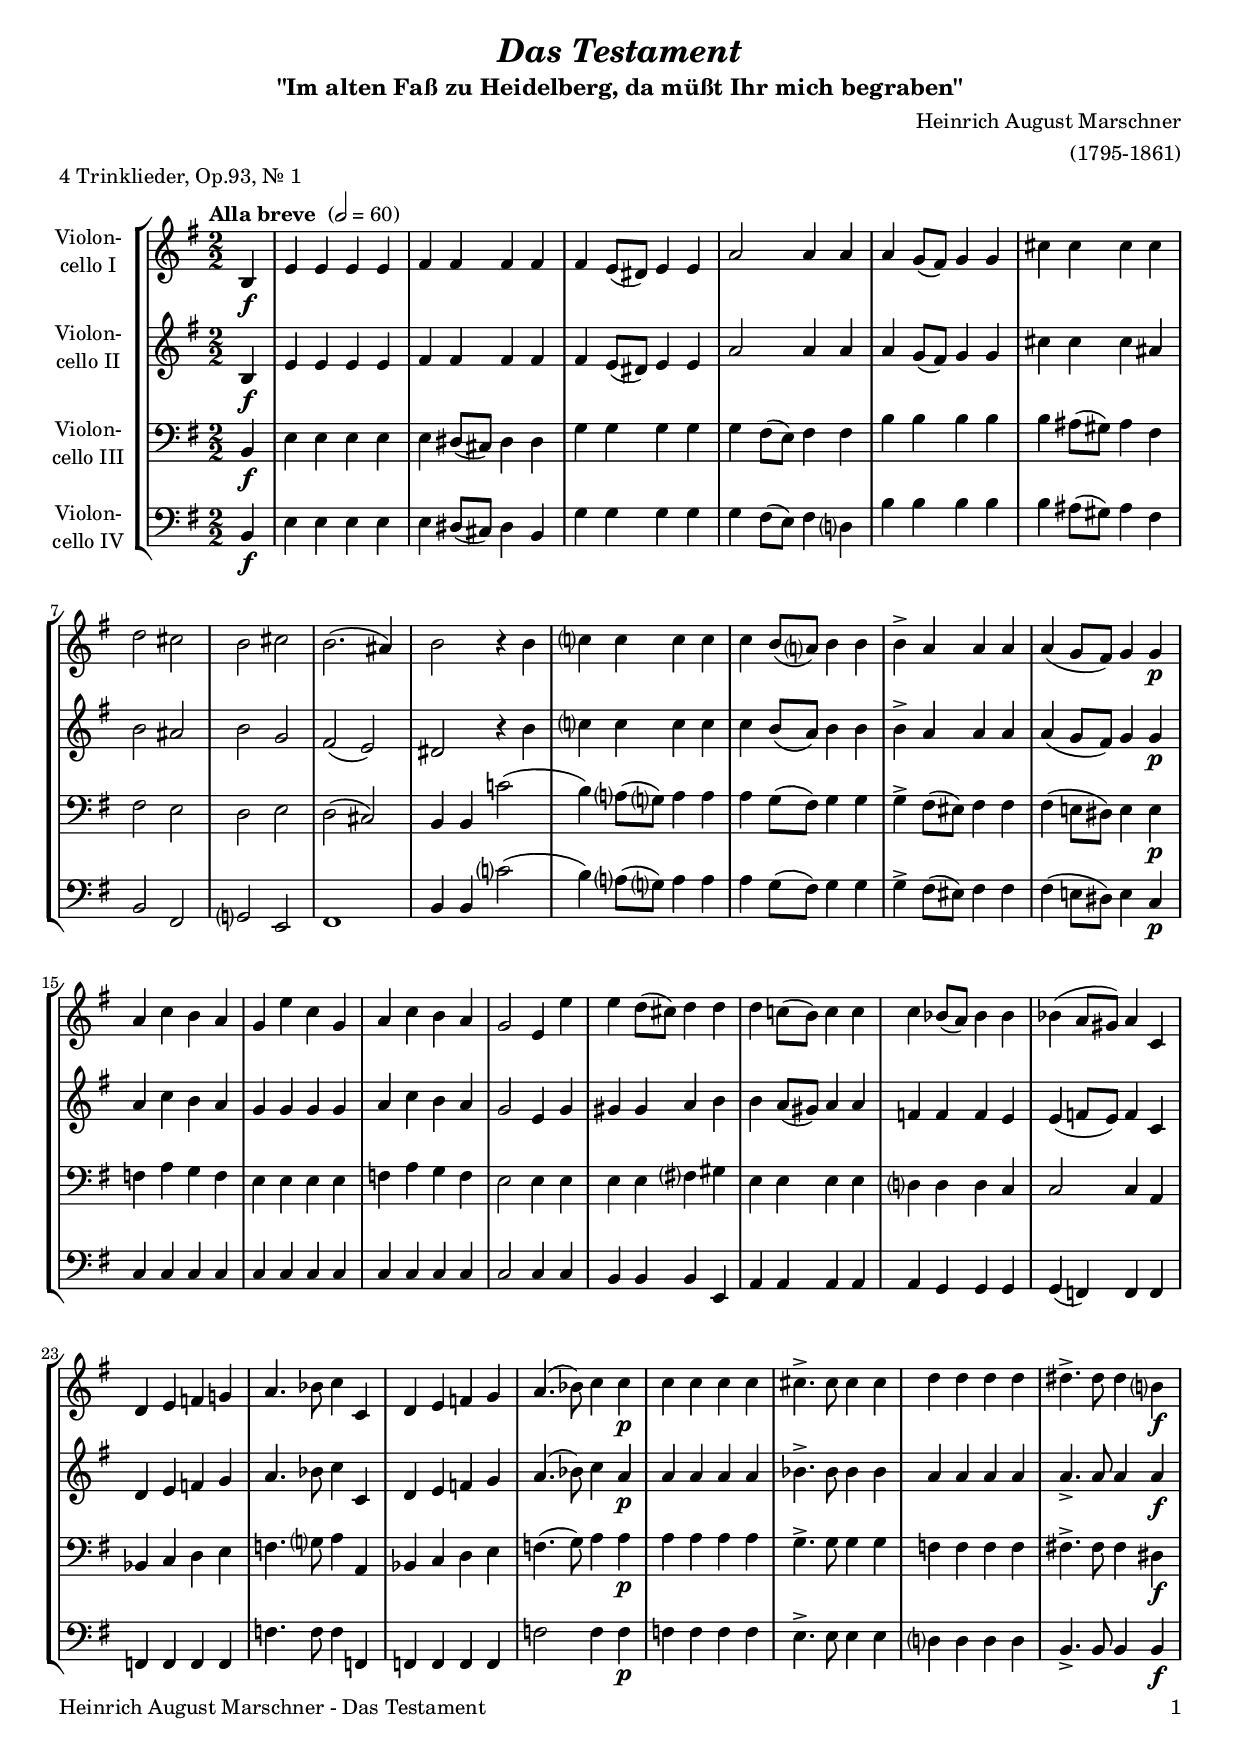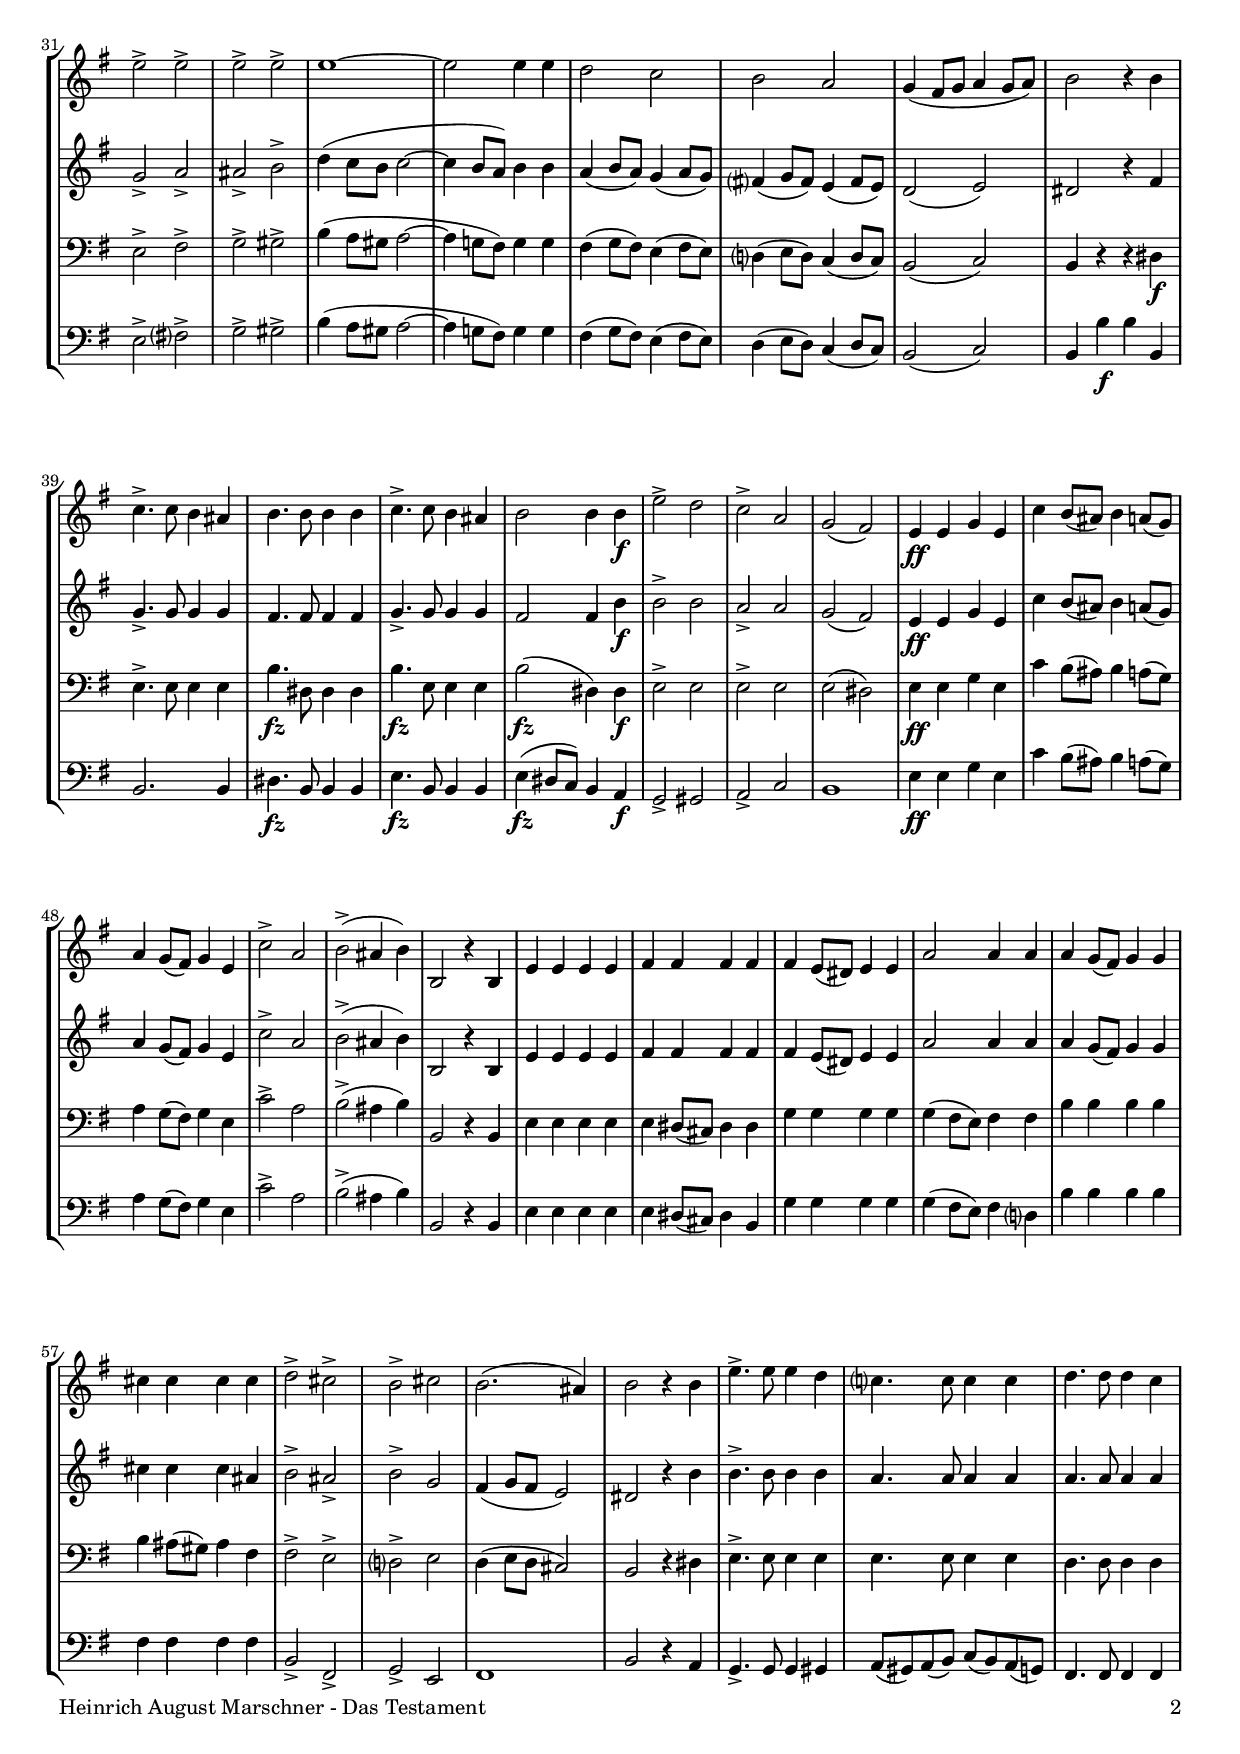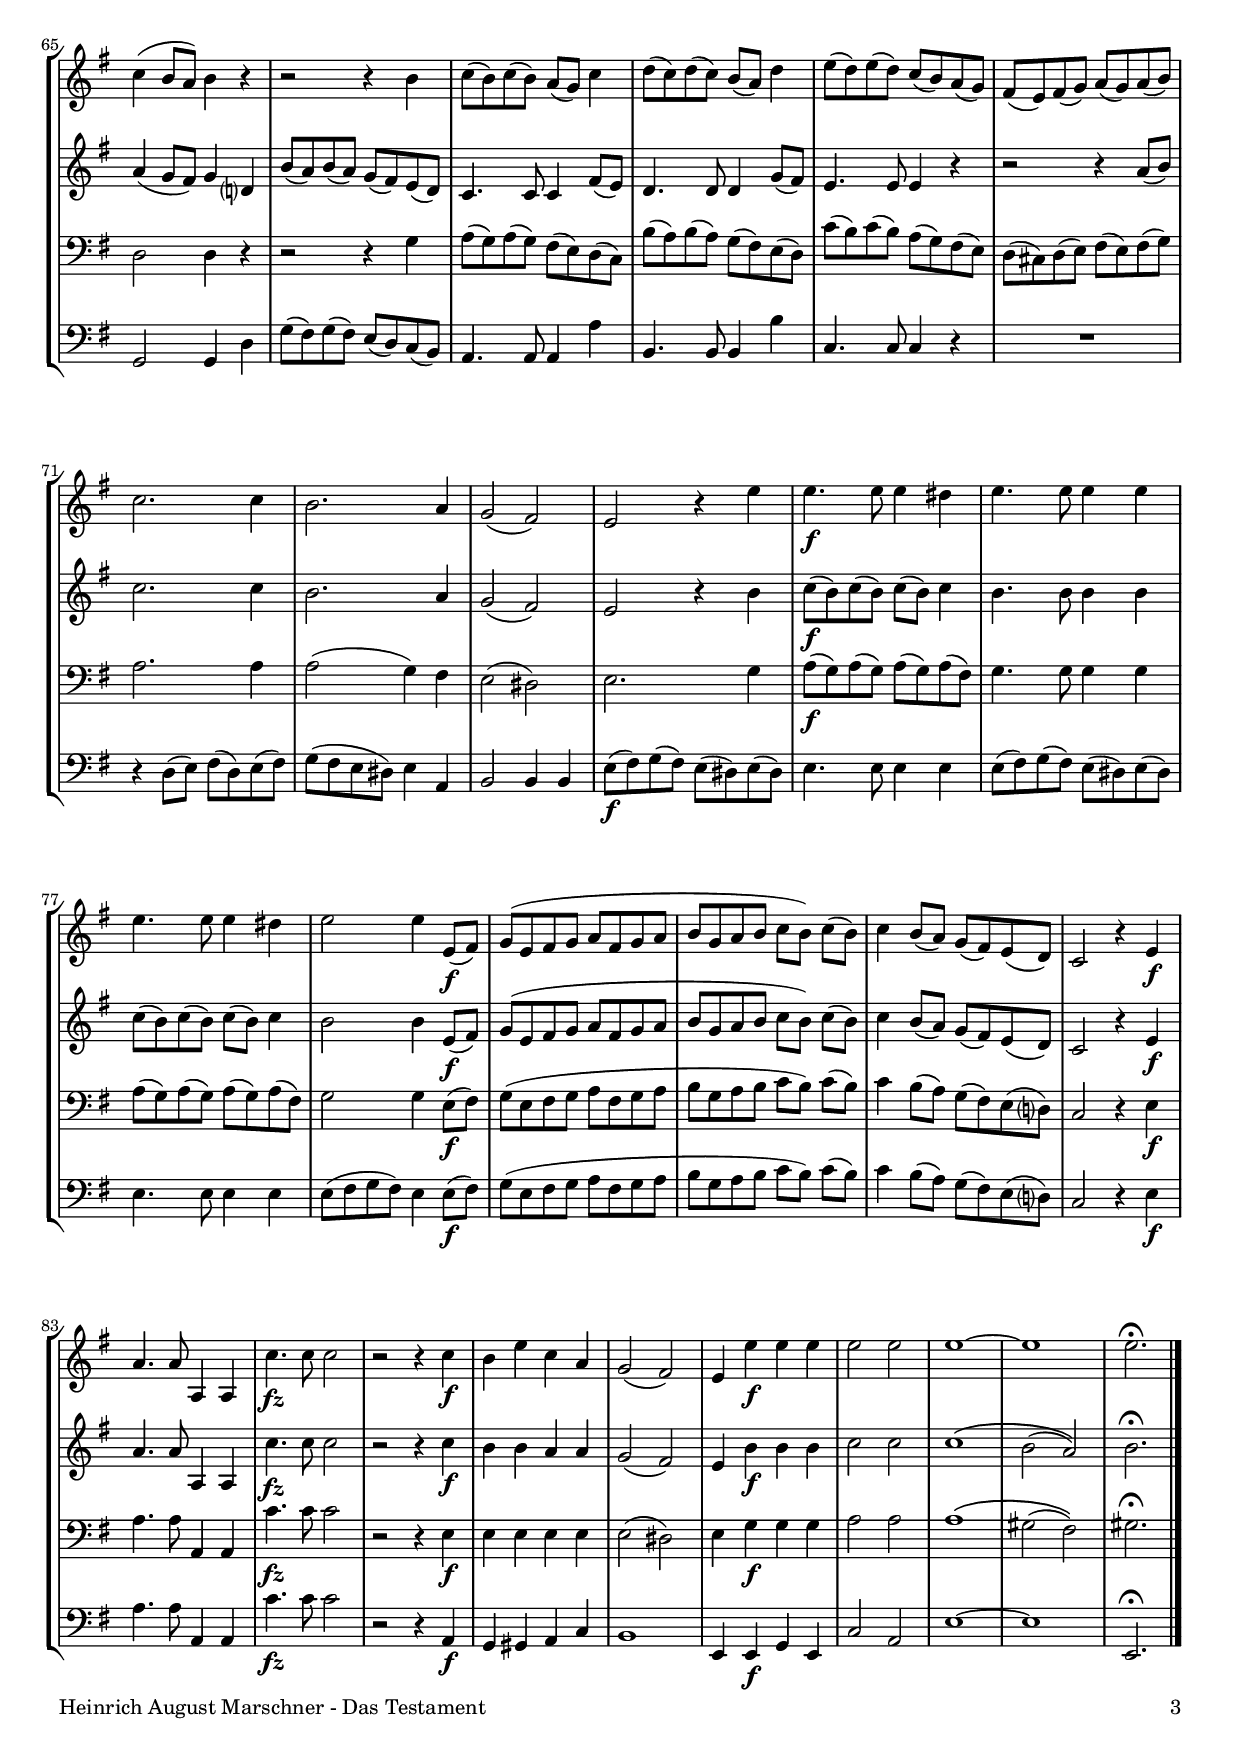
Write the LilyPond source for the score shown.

\version "2.18.2"
\include "deutsch.ly"
  
#(set-global-staff-size 18)

\header {
  title     = \markup \bold \italic "Das Testament"
  subtitle  = "\"Im alten Faß zu Heidelberg, da müßt Ihr mich begraben\""
  composer  = "Heinrich August Marschner"
  arranger  = "(1795-1861)"
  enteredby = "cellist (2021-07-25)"
  piece     = "4 Trinklieder, Op.93, Nr. 1"
}

voiceconsts = {
  \key g \minor
  \time 2/2
  \clef "bass"
  \numericTimeSignature
  \compressEmptyMeasures
  % Set default beaming for all staves
%  \set Timing.beamExceptions = #'()
%  \set Timing.baseMoment     = #(ly:make-moment 1 4)
%  \set Timing.beatStructure  = #'(1 1 1)
  \tempo "Alla breve " 2=60
}

micl = "clarinet"
mifl = "flute"
miob = "oboe"
mifh = "french horn"
misx = "tenor sax"
mist = "string ensemble 1"
miba = "cello"

daca = \mark \markup \box \italic "D.C."

va = \relative c' {
  \voiceconsts
  \clef "treble"

  \partial 4 d4\f
  g g g g
  a a a a
  a g8( fis) g4 g
  c2 c4 c
  c b8( a) b4 b
  e e e e
  f2 e
  d e

  d2.( cis4)
  d2 r4 d
  es? es es es
  es d8( c?) d4 d
  d-> c c c
  c( b8 a) b4 b\p
  c es d c
  b g' es b

  c es d c
  b2 g4 g'
  g f8( e) f4 f
  f es!8( d) es4 es
  es des8( c) des4 des
  des( c8 h) c4 es,
  f g as b!
  c4. des8 es4 es,

  f g as b
  c4.( des8) es4 es\p
  es es es es
  e4.-> e8 e4 e
  f f f f
  fis4.-> fis8 fis4 d?\f
  g2-> g->
  g-> g->

  g1~
  g2 g4 g
  f2 es
  d c
  b4( a8 b c4 b8 c)
  d2 r4 d
  es4.-> es8 d4 cis

  d4. d8 d4 d
  es4.-> es8 d4 cis
  d2 d4 d\f
  g2-> f
  es-> c
  b( a)
  g4\ff g b g
  es' d8( cis) d4 c8( b)
  c4 b8( a) b4 g

  es'2-> c
  d(-> cis4 d)
  d,2 r4 d
  g g g g
  a a a a
  a g8( fis) g4 g
  c2 c4 c
  c b8( a) b4 b
  e e e e

  f2-> e->
  d-> e
  d2.( cis4)
  d2 r4 d
  g4.-> g8 g4 f
  es?4. es8 es4 es
  f4. f8 f4 es
  es( d8 c) d4 r

  r2 r4 d
  es8( d) es( d) c( b) es4
  f8( es) f( es) d( c) f4
  g8( f) g( f) es( d) c( b)
  a( g) a( b) c( b) c( d)
  es2. es4

  d2. c4
  b2( a)
  g r4 g'
  g4.\f g8 g4 fis
  g4. g8 g4 g
  g4. g8 g4 fis
  g2 g4 g,8(\f a)

  b( g a b c a b c
  d b c d es d) es[( d)]
  es4 d8( c) b( a) g( f)
  es2 r4 g\f
  c4. c8 c,4 c
  es'4.\fz es8 es2
  r r4 es\f
  d g es c

  b2( a)
  g4 g'\f g g
  g2 g
  g1~
  g
  g2.\fermata \bar "|."
}

vb = \relative c' {
  \voiceconsts
  \clef "treble"

  \partial 4 d4\f
  g g g g
  a a a a
  a g8( fis) g4 g
  c2 c4 c
  c b8( a) b4 b
  e e e cis
  d2 cis
  d b

  a( g)
  fis r4 d'
  es? es es es
  es d8( c) d4 d
  d-> c c c
  c( b8 a) b4 b\p
  c es d c
  b b b b

  c es d c
  b2 g4 b
  h h c d
  d c8( h) c4 c
  as as as g
  g( as8 g) as4 es
  f g as b
  c4. des8 es4 es,

  f g as b
  c4.( des8) es4 c\p
  c c c c
  des4.-> des8 des4 des
  c c c c
  c4.-> c8 c4 c\f
  b2-> c->
  cis-> d->

  f4( es8 d es2~
  es4 d8 c) d4 d
  c( d8 c) b4( c8 b)
  a?4( b8 a) g4( a8 g)
  f2( g)
  fis r4 a
  b4.-> b8 b4 b

  a4. a8 a4 a
  b4.-> b8 b4 b
  a2 a4 d\f
  d2-> d
  c-> c
  b( a)
  g4\ff g b g
  es' d8( cis) d4 c8( b)
  c4 b8( a) b4 g

  es'2-> c
  d2(-> cis4 d)
  d,2 r4 d
  g g g g
  a a a a
  a g8( fis) g4 g
  c2 c4 c
  c b8( a) b4 b
  e e e cis

  d2-> cis->
  d-> b
  a4( b8 a g2)
  fis r4 d'
  d4.-> d8 d4 d
  c4. c8 c4 c
  c4. c8 c4 c
  c( b8 a) b4 f?

  d'8( c) d( c) b( a) g( f)
  es4. es8 es4 a8( g)
  f4. f8 f4 b8( a)
  g4. g8 g4 r
  r2 r4 c8( d)
  es2. es4

  d2. c4
  b2( a)
  g r4 d'
  es8(\f d) es( d) es( d) es4
  d4. d8 d4 d
  es8( d) es( d) es( d) es4
  d2 d4 g,8(\f a)

  b( g a b c a b c
  d b c d es d) es[( d)]
  es4 d8( c) b( a) g( f)
  es2 r4 g\f
  c4. c8 c,4 c
  es'4.\fz es8 es2
  r r4 es\f
  d d c c

  b2( a)
  g4 d'\f d d
  es2 es
  es1\(
  d2( c)\)
  d2.\fermata \bar "|."
}

vc = \relative c {
  \voiceconsts
  \clef "bass"

  \partial 4 d4\f
  g g g g
  g fis8( e) fis4 fis
  b b b b
  b a8( g) a4 a
  d d d d
  d cis8( h) cis4 a
  a2 g
  f g

  f( e)
  d4 d es'!2(
  d4) c?8( b?) c4 c
  c b8( a) b4 b
  b-> a8( gis) a4 a
  a( g!8 fis) g4 g\p
  as c b as
  g g g g

  as c b as
  g2 g4 g
  g g a? h
  g g g g
  f? f f es
  es2 es4 c
  des es f g
  as4. b?8 c4 c,

  des es f g
  as4.( b8) c4 c\p
  c c c c
  b4.-> b8 b4 b
  as as as as
  a!4.-> a8 a4 fis\f
  g2-> a->
  b-> h->

  d4( c8 h c2~
  c4 b!8 a) b4 b
  a( b8 a) g4( a8 g)
  f?4( g8 f) es4( f8 es)
  d2( es)
  d4 r r fis\f
  g4.-> g8 g4 g

  d'4.\fz fis,8 fis4 fis
  d'4.\fz g,8 g4 g
  d'2(\fz fis,4) fis\f
  g2-> g
  g-> g
  g( fis)
  g4\ff g b g
  es' d8( cis) d4 c8( b)
  c4 b8( a) b4 g

  es'2-> c
  d2(-> cis4 d)
  d,2 r4 d
  g g g g
  g fis8( e) fis4 fis
  b b b b
  b( a8 g) a4 a
  d d d d
  d cis8( h) cis4 a

  a2-> g->
  f?-> g
  f4( g8 f e2)
  d r4 fis
  g4.-> g8 g4 g
  g4. g8 g4 g
  f4. f8 f4 f
  f2 f4 r

  r2 r4 b
  c8( b) c( b) a( g) f( es)
  d'( c) d( c) b( a) g( f)
  es'( d) es( d) c( b) a( g)
  f( e) f( g) a( g) a( b)
  c2. c4

  c2( b4) a
  g2( fis)
  g2. b4
  c8(\f b) c( b) c( b) c( a)
  b4. b8 b4 b
  c8( b) c( b) c( b) c( a)
  b2 b4 g8(\f a)

  b( g a b c a b c
  d b c d es d) es[( d)]
  es4 d8( c) b( a) g( f?)
  es2 r4 g\f
  c4. c8 c,4 c
  es'4.\fz es8 es2
  r r4 g,\f
  g g g g

  g2( fis)
  g4 b\f b b
  c2 c
  c1\(
  h2( a)\)
  h2.\fermata \bar "|."
}

vd = \relative c {
  \voiceconsts
  \clef "bass"

  \partial 4 d4\f
  g g g g
  g fis8( e) fis4 d
  b' b b b
  b a8( g) a4 f?
  d' d d d
  d cis8( h) cis4 a
  d,2 a
  b? g

  a1
  d4 d es'?2(
  d4) c?8( b?) c4 c
  c b8( a) b4 b
  b-> a8( gis) a4 a
  a( g!8 fis) g4 es\p
  es es es es
  es es es es

  es es es es
  es2 es4 es
  d d d g,
  c c c c
  c b b b
  b( as) as as
  as as as as
  as'4. as8 as4 as,

  as as as as
  as'2 as4 as\p
  as as as as
  g4.-> g8 g4 g
  f? f f f
  d4.-> d8 d4 d\f
  g2-> a?->
  b-> h->

  d4( c8 h c2~
  c4 b!8 a) b4 b
  a( b8 a) g4( a8 g)
  f4( g8 f) es4( f8 es)
  d2( es)
  d4 d'\f d d,
  d2. d4

  fis4.\fz d8 d4 d
  g4.\fz d8 d4 d
  g(\fz fis8 es) d4 c\f
  b2-> h
  c-> es
  d1
  g4\ff g b g
  es' d8( cis) d4 c8( b)
  c4 b8( a) b4 g

  es'2-> c
  d(-> cis4 d)
  d,2 r4 d
  g g g g
  g fis8( e) fis4 d
  b' b b b
  b( a8 g) a4 f?
  d' d d d
  a a a a

  d,2-> a->
  b-> g
  a1
  d2 r4 c
  b4.-> b8 b4 h
  c8( h) c( d) es( d) c( b)
  a4. a8 a4 a
  b2 b4 f'

  b8( a) b( a) g( f) es( d)
  c4. c8 c4 c'
  d,4. d8 d4 d'
  es,4. es8 es4 r
  R1
  r4 f8( g) a( f) g( a)

  b( a g fis) g4 c,
  d2 d4 d
  g8(\f a) b( a) g( fis) g(fis)
  g4. g8 g4 g
  g8( a) b( a) g( fis) g( fis)
  g4. g8 g4 g
  g8( a b a) g4 g8(\f a)

  b( g a b c a b c
  d b c d es d) es[( d)]
  es4 d8( c) b( a) g( f?)
  es2 r4 g\f
  c4. c8 c,4 c
  es'4.\fz es8 es2
  r r4 c,\f
  b h c es

  d1
  g,4 g\f b g
  es'2 c
  g'1~
  g
  g,2.\fermata \bar "|."
}


music = \new StaffGroup <<
      \new Staff {
	\set Staff.midiInstrument = \miba
	\set Staff.instrumentName = \markup \center-column { "Violon-" "cello I" }
	\transpose g e { \va }
      }

      \new Staff {
	\set Staff.midiInstrument = \miba
	\set Staff.instrumentName = \markup \center-column { "Violon-" "cello II" }
	\transpose g e { \vb }
      }

      \new Staff {
	\set Staff.midiInstrument = \miba
	\set Staff.instrumentName = \markup \center-column { "Violon-" "cello III" }
	\transpose g e { \vc }
      }

      \new Staff {
	\set Staff.midiInstrument = \miba
	\set Staff.instrumentName = \markup \center-column { "Violon-" "cello IV" }
	\transpose g e { \vd }
      }
>>

\book {
   \paper {
    print-page-number = ##t
    print-first-page-number = ##t
    ragged-last-bottom = ##f
    oddHeaderMarkup = \markup \null
    evenHeaderMarkup = \markup \null
    oddFooterMarkup = \markup {
      \fill-line {
        \on-the-fly #print-page-number-check-first
        "Heinrich August Marschner - Das Testament" \fromproperty #'page:page-number-string
      }
    }
    evenFooterMarkup = \oddFooterMarkup
  } \score {
    \music
    \layout {}
  }

  \score {
    \unfoldRepeats \music

    \midi {
      \context {
        \Score
      }
    }
  }
}